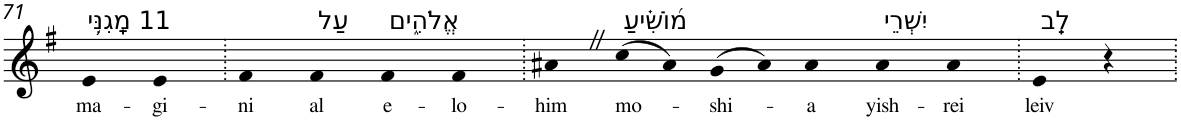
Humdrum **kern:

**kern	**text
*part1	*part1
*staff1	*staff1
*I"Piano	*
*I'Pno	*
!!LO:PB:g=z
*clefG2	*
*k[f#]	*
*G:	*
=71	=71
!LO:TX:a:t=11 מָֽגִנִּ֥י	!
!	!LO:LY:b
4e	ma-
!	!LO:LY:b
4e	-gi-
=72.	=72.
!	!LO:LY:b
4f#	-ni
!LO:TX:a:t=עַל	!
!	!LO:LY:b
4f#	al
!LO:TX:a:t=אֱלֹהִ֑ים	!
!	!LO:LY:b
4f#	e-
!	!LO:LY:b
4f#	-lo-
=73.	=73.
!	!LO:LY:b
4a#XZ	-him
!LO:TX:a:t=מ֝וֹשִׁ֗יעַ	!
!	!LO:LY:b
(>8cc	mo-
8a#)	.
!	!LO:LY:b
(>8g	-shi-
8a#)	.
!	!LO:LY:b
4a#	-a
!LO:TX:a:t=יִשְׁרֵי	!
!	!LO:LY:b
4a#	yish-
!	!LO:LY:b
4a#	-rei
=74.	=74.
!LO:TX:a:t=לֵֽב	!
!	!LO:LY:b
4e	leiv
4r	.
=.	=.
*-	*-
